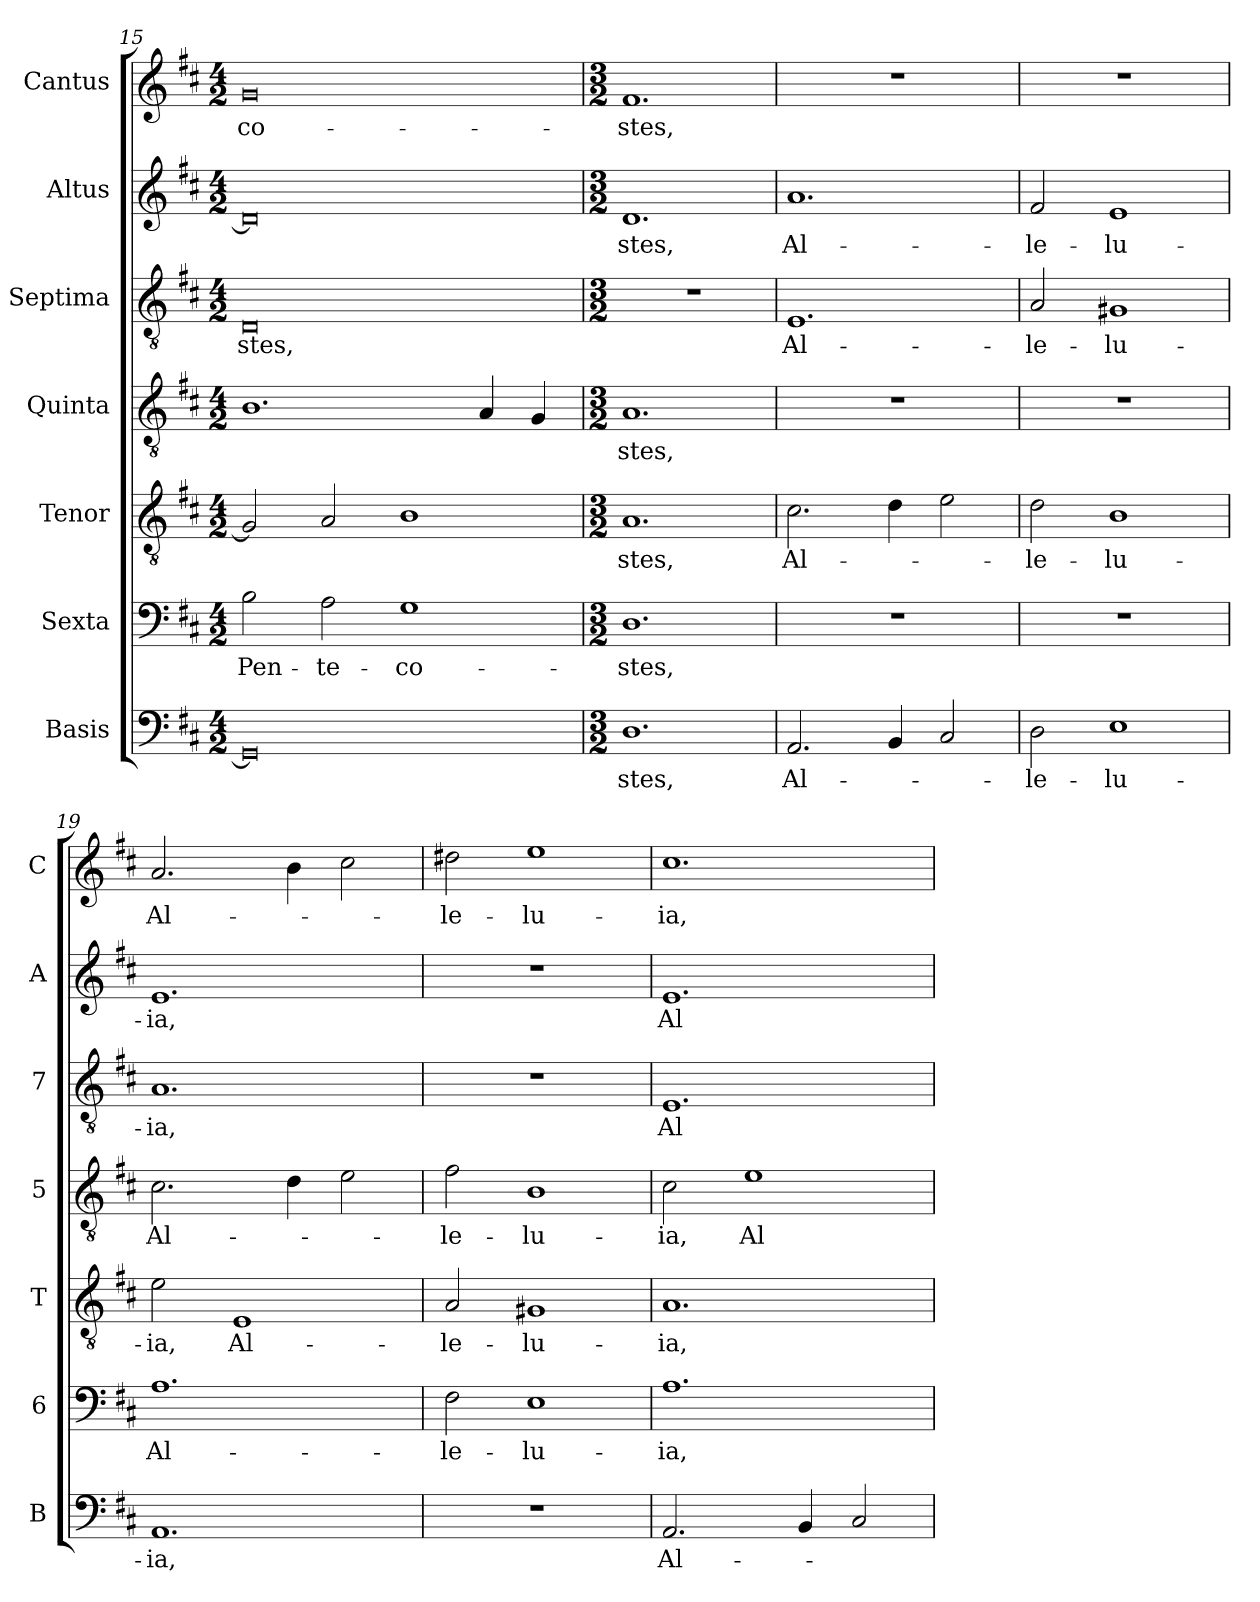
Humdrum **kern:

**kern	**text	**kern	**text	**kern	**text	**kern	**text	**kern	**text	**kern	**text	**kern	**text
*part7	*part7	*part6	*part6	*part5	*part5	*part4	*part4	*part3	*part3	*part2	*part2	*part1	*part1
*staff7	*staff7	*staff6	*staff6	*staff5	*staff5	*staff4	*staff4	*staff3	*staff3	*staff2	*staff2	*staff1	*staff1
*I"Basis	*	*I"Sexta	*	*I"Tenor	*	*I"Quinta	*	*I"Septima	*	*I"Altus	*	*I"Cantus	*
*I'B	*	*I'6	*	*I'T	*	*I'5	*	*I'7	*	*I'A	*	*I'C	*
*clefF4	*	*clefF4	*	*clefGv2	*	*clefGv2	*	*clefGv2	*	*clefG2	*	*clefG2	*
*k[f#c#]	*	*k[f#c#]	*	*k[f#c#]	*	*k[f#c#]	*	*k[f#c#]	*	*k[f#c#]	*	*k[f#c#]	*
*D:	*	*D:	*	*D:	*	*D:	*	*D:	*	*D:	*	*D:	*
*M4/2	*	*M4/2	*	*M4/2	*	*M4/2	*	*M4/2	*	*M4/2	*	*M4/2	*
=15	=15	=15	=15	=15	=15	=15	=15	=15	=15	=15	=15	=15	=15
!	!	!	!LO:LY:b	!	!	!	!	!	!LO:LY:b	!	!	!	!LO:LY:b
0GG]	.	2B\	Pen-	2G/]	.	1.B	.	0D	-stes,	0d]	.	0g	-co-
!	!	!	!LO:LY:b	!	!	!	!	!	!	!	!	!	!
.	.	2A\	-te-	2A/	.	.	.	.	.	.	.	.	.
!	!	!	!LO:LY:b	!	!	!	!	!	!	!	!	!	!
.	.	1G	-co-	1B	.	.	.	.	.	.	.	.	.
.	.	.	.	.	.	4A/	.	.	.	.	.	.	.
.	.	.	.	.	.	4G/	.	.	.	.	.	.	.
=16	=16	=16	=16	=16	=16	=16	=16	=16	=16	=16	=16	=16	=16
*M3/2	*	*M3/2	*	*M3/2	*	*M3/2	*	*M3/2	*	*M3/2	*	*M3/2	*
!	!LO:LY:b	!	!LO:LY:b	!	!LO:LY:b	!	!LO:LY:b	!	!	!	!LO:LY:b	!	!LO:LY:b
1.D	-stes,	1.D	-stes,	1.A	-stes,	1.A	-stes,	1.r	.	1.d	-stes,	1.f#	-stes,
=17	=17	=17	=17	=17	=17	=17	=17	=17	=17	=17	=17	=17	=17
!	!LO:LY:b	!	!	!	!LO:LY:b	!	!	!	!LO:LY:b	!	!LO:LY:b	!	!
2.AA/	Al-	1.r	.	2.c#\	Al-	1.r	.	1.E	Al-	1.a	Al-	1.r	.
4BB/	.	.	.	4d\	.	.	.	.	.	.	.	.	.
2C#/	.	.	.	2e\	.	.	.	.	.	.	.	.	.
=18	=18	=18	=18	=18	=18	=18	=18	=18	=18	=18	=18	=18	=18
!	!LO:LY:b	!	!	!	!LO:LY:b	!	!	!	!LO:LY:b	!	!LO:LY:b	!	!
2D\	-le-	1.r	.	2d\	-le-	1.r	.	2A/	-le-	2f#/	-le-	1.r	.
!	!LO:LY:b	!	!	!	!LO:LY:b	!	!	!	!LO:LY:b	!	!LO:LY:b	!	!
1E	-lu-	.	.	1B	-lu-	.	.	1G#X	-lu-	1e	-lu-	.	.
!!LO:PB:g=z
=19	=19	=19	=19	=19	=19	=19	=19	=19	=19	=19	=19	=19	=19
!	!LO:LY:b	!	!LO:LY:b	!	!LO:LY:b	!	!LO:LY:b	!	!LO:LY:b	!	!LO:LY:b	!	!LO:LY:b
1.AA	-ia,	1.A	Al-	2e\	-ia,	2.c#\	Al-	1.A	-ia,	1.e	-ia,	2.a/	Al-
!	!	!	!	!	!LO:LY:b	!	!	!	!	!	!	!	!
.	.	.	.	1E	Al-	.	.	.	.	.	.	.	.
.	.	.	.	.	.	4d\	.	.	.	.	.	4b\	.
.	.	.	.	.	.	2e\	.	.	.	.	.	2cc#\	.
=20	=20	=20	=20	=20	=20	=20	=20	=20	=20	=20	=20	=20	=20
!	!	!	!LO:LY:b	!	!LO:LY:b	!	!LO:LY:b	!	!	!	!	!	!LO:LY:b
1.r	.	2F#\	-le-	2A/	-le-	2f#\	-le-	1.r	.	1.r	.	2dd#X\	-le-
!	!	!	!LO:LY:b	!	!LO:LY:b	!	!LO:LY:b	!	!	!	!	!	!LO:LY:b
.	.	1E	-lu-	1G#X	-lu-	1B	-lu-	.	.	.	.	1ee	-lu-
=21	=21	=21	=21	=21	=21	=21	=21	=21	=21	=21	=21	=21	=21
!	!LO:LY:b	!	!LO:LY:b	!	!LO:LY:b	!	!LO:LY:b	!	!LO:LY:b	!	!LO:LY:b	!	!LO:LY:b
2.AA/	Al-	1.A	-ia,	1.A	-ia,	2c#\	-ia,	1.E	Al-	1.e	Al-	1.cc#	-ia,
!	!	!	!	!	!	!	!LO:LY:b	!	!	!	!	!	!
.	.	.	.	.	.	1e	Al-	.	.	.	.	.	.
4BB/	.	.	.	.	.	.	.	.	.	.	.	.	.
2C#/	.	.	.	.	.	.	.	.	.	.	.	.	.
=	=	=	=	=	=	=	=	=	=	=	=	=	=
*-	*-	*-	*-	*-	*-	*-	*-	*-	*-	*-	*-	*-	*-
